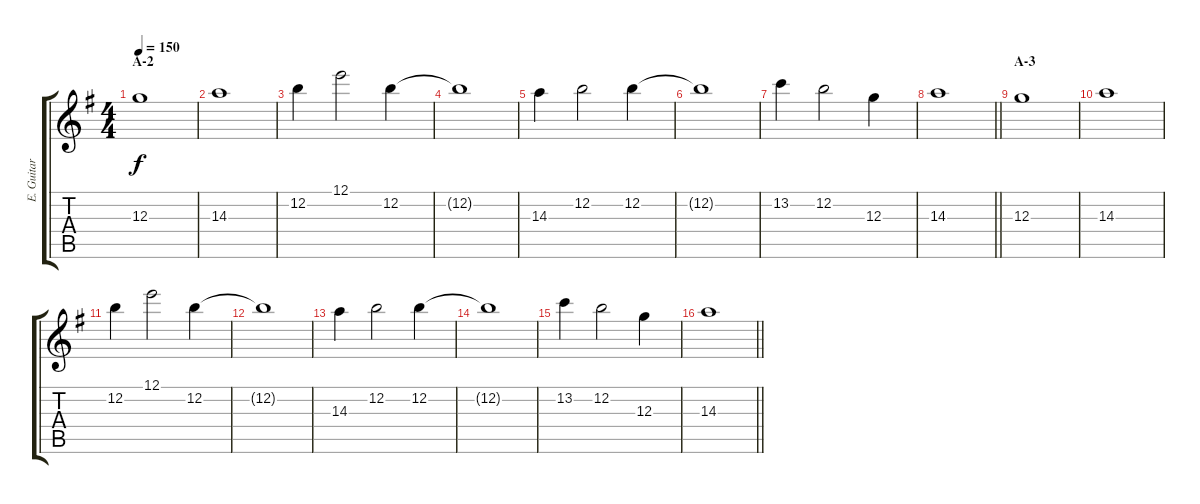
\track ("E. Guitar I" "E. Guitar ") {instrument electricguitarclean}
\staff {score tabs}
\tuning (E4 B3 G3 D3 A2 E2) {hide}
\ts (4 4)
\section ("" "A-2")
\tempo 150
\clef g2
\ks g
12.3.1{dy f} |
14.3.1 |
12.2.4 12.1.2 12.2.4 |
12.2{t}.1 |
14.3.4 12.2.2 12.2.4 |
12.2{t}.1 |
13.2.4 12.2.2 12.3.4 |
\barLineRight lightlight
14.3.1 |
\section ("" "A-3")
12.3.1 |
14.3.1 |
12.2.4 12.1.2 12.2.4 |
12.2{t}.1 |
14.3.4 12.2.2 12.2.4 |
12.2{t}.1 |
13.2.4 12.2.2 12.3.4 |
\barLineRight lightlight
14.3.1
